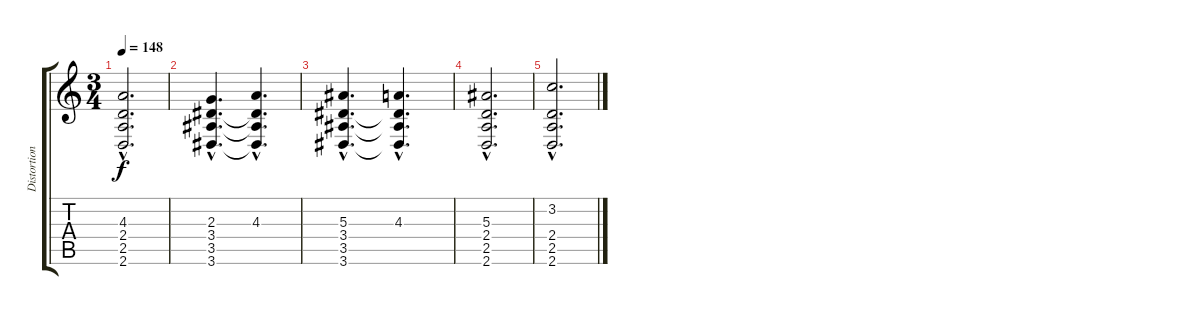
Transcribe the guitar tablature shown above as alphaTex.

\track ("Distortion Guitar" "Distortion") {instrument distortionguitar}
\staff {score tabs}
\tuning (D4 A3 F3 C3 G2 C2) {hide}
\ts (3 4)
\tempo 148
\clef g2
\ks c
(4.3{hac} 2.4{hac} 2.5{hac} 2.6{hac}).2{d dy f} |
(2.3{hac} 3.4{hac} 3.5{hac} 3.6{hac}).4{d} (4.3{hac} 3.4{hac t} 3.5{hac t} 3.6{hac t}).4{d} |
(5.3{hac} 3.4{hac} 3.5{hac} 3.6{hac}).4{d} (4.3{hac} 3.4{hac t} 3.5{hac t} 3.6{hac t}).4{d} |
(5.3{hac} 2.4{hac} 2.5{hac} 2.6{hac}).2{d} |
(3.2{hac} 2.4{hac} 2.5{hac} 2.6{hac}).2{d}
